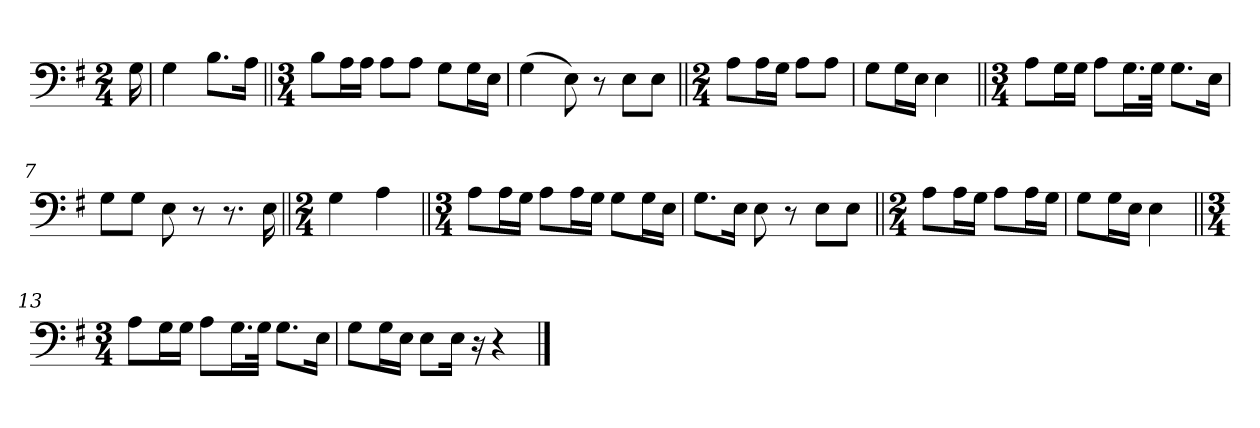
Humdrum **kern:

**kern
*part1
*staff1
*clefF4
*k[f#]
*M2/4
=
16G\
=1
4G\
8.B\L
16A\Jk
=2||
*M3/4
8B\L
16A\L
16A\JJ
8A\L
8A\J
8G\L
16G\L
16E\JJ
=3
(4G\
8E\)
8r
8E\L
8E\J
=4||
*M2/4
8A\L
16A\L
16G\JJ
8A\L
8A\J
=5
8G\L
16G\L
16E\JJ
4E\
=6||
*M3/4
8A\L
16G\L
16G\JJ
8A\L
16.G\L
32G\JJk
8.G\L
16E\Jk
=7
8G\L
8G\J
8E\
8r
8.r
16E\
=8||
*M2/4
4G\
4A\
=9||
*M3/4
8A\L
16A\L
16G\JJ
8A\L
16A\L
16G\JJ
8G\L
16G\L
16E\JJ
=10
8.G\L
16E\Jk
8E\
8r
8E\L
8E\J
=11||
*M2/4
8A\L
16A\L
16G\JJ
8A\L
16A\L
16G\JJ
=12
8G\L
16G\L
16E\JJ
4E\
=13||
*M3/4
8A\L
16G\L
16G\JJ
8A\L
16.G\L
32G\JJk
8.G\L
16E\Jk
=14
8G\L
16G\L
16E\JJ
8E\L
16E\Jk
16r
4r
==
*-
